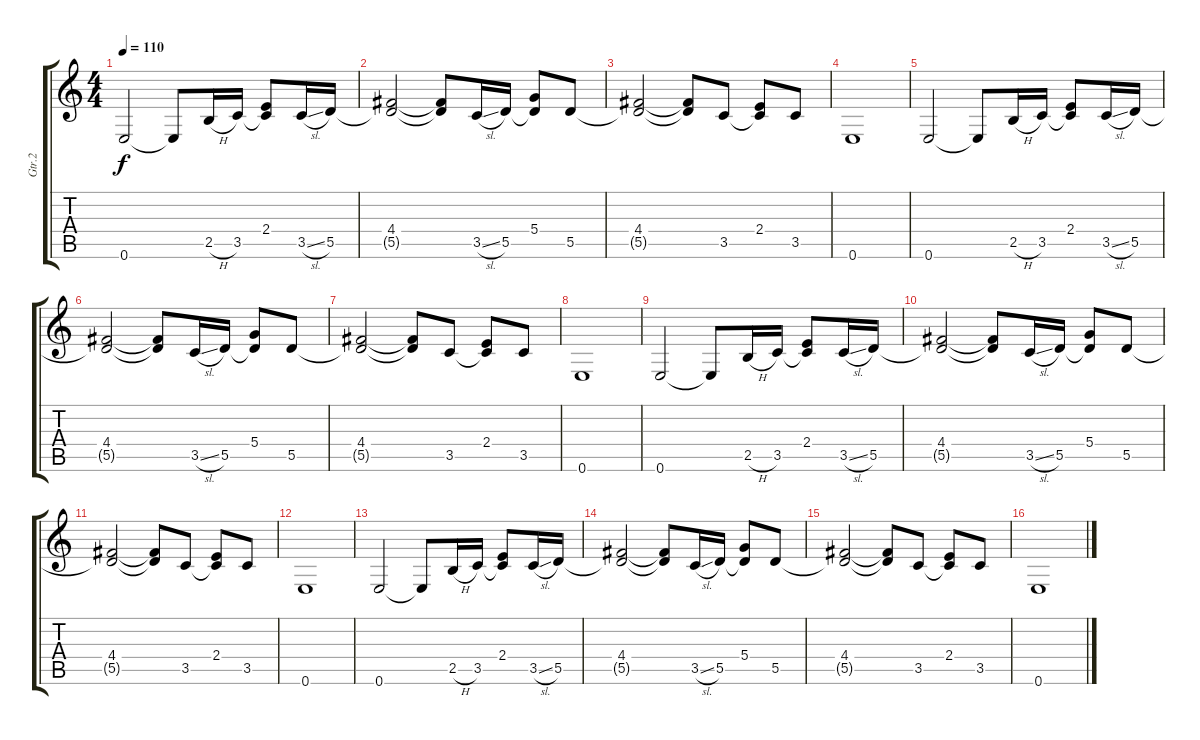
\track ("Gtr.2" "Gtr.2") {instrument overdrivenguitar}
\staff {score tabs}
\tuning (E4 B3 G3 D3 A2 E2) {hide}
\ts (4 4)
\tempo 110
\clef g2
\ks c
0.6.2{dy f instrument overdrivenguitar} 0.6{t}.8 2.5{h}.16 3.5.16 (2.4 3.5{t}).8 3.5{sl}.16 5.5.16 |
(4.4 5.5{t}).2 (4.4{t} 5.5{t}).8 3.5{sl}.16 5.5.16 (5.4 5.5{t}).8 5.5.8 |
(4.4 5.5{t}).2 (4.4{t} 5.5{t}).8 3.5.8 (2.4 3.5{t}).8 3.5.8 |
0.6.1 |
0.6.2 0.6{t}.8 2.5{h}.16 3.5.16 (2.4 3.5{t}).8 3.5{sl}.16 5.5.16 |
(4.4 5.5{t}).2 (4.4{t} 5.5{t}).8 3.5{sl}.16 5.5.16 (5.4 5.5{t}).8 5.5.8 |
(4.4 5.5{t}).2 (4.4{t} 5.5{t}).8 3.5.8 (2.4 3.5{t}).8 3.5.8 |
0.6.1 |
0.6.2 0.6{t}.8 2.5{h}.16 3.5.16 (2.4 3.5{t}).8 3.5{sl}.16 5.5.16 |
(4.4 5.5{t}).2 (4.4{t} 5.5{t}).8 3.5{sl}.16 5.5.16 (5.4 5.5{t}).8 5.5.8 |
(4.4 5.5{t}).2 (4.4{t} 5.5{t}).8 3.5.8 (2.4 3.5{t}).8 3.5.8 |
0.6.1 |
0.6.2 0.6{t}.8 2.5{h}.16 3.5.16 (2.4 3.5{t}).8 3.5{sl}.16 5.5.16 |
(4.4 5.5{t}).2 (4.4{t} 5.5{t}).8 3.5{sl}.16 5.5.16 (5.4 5.5{t}).8 5.5.8 |
(4.4 5.5{t}).2 (4.4{t} 5.5{t}).8 3.5.8 (2.4 3.5{t}).8 3.5.8 |
0.6.1
